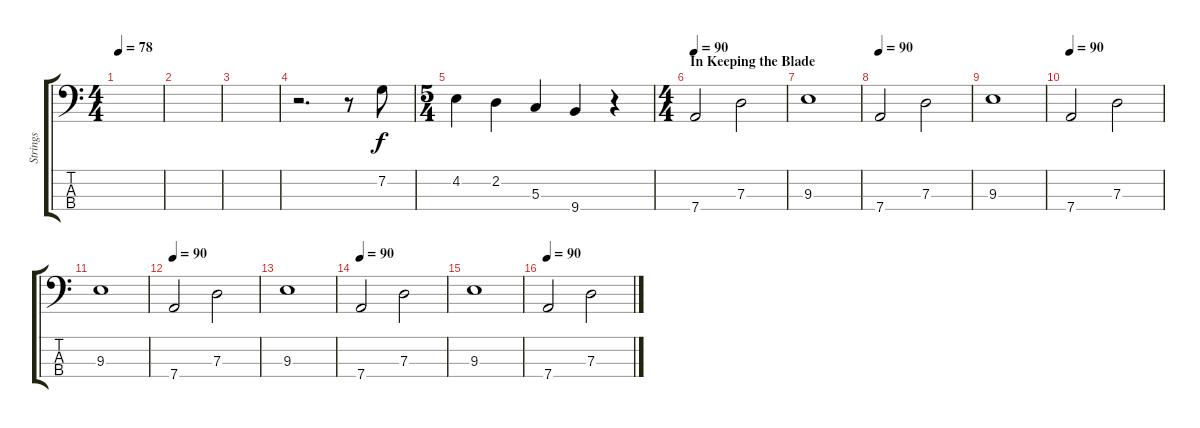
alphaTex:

\track ("Strings" "Strings") {instrument fretlessbass}
\staff {score tabs}
\tuning (F2 C2 G1 D1) {hide}
\ts (4 4)
\tempo 78
\clef f4
\ks c
|
|
|
r.2{d} r.8 7.2.8 |
\ts (5 4)
4.2.4 2.2.4 5.3.4 9.4.4 r.4 |
\ts (4 4)
\section ("" "In Keeping the Blade")
\tempo 90
7.4.2 7.3.2 |
9.3.1 |
\tempo 90
7.4.2 7.3.2 |
9.3.1 |
\tempo 90
7.4.2 7.3.2 |
9.3.1 |
\tempo 90
7.4.2 7.3.2 |
9.3.1 |
\tempo 90
7.4.2 7.3.2 |
9.3.1 |
\tempo 90
7.4.2 7.3.2
